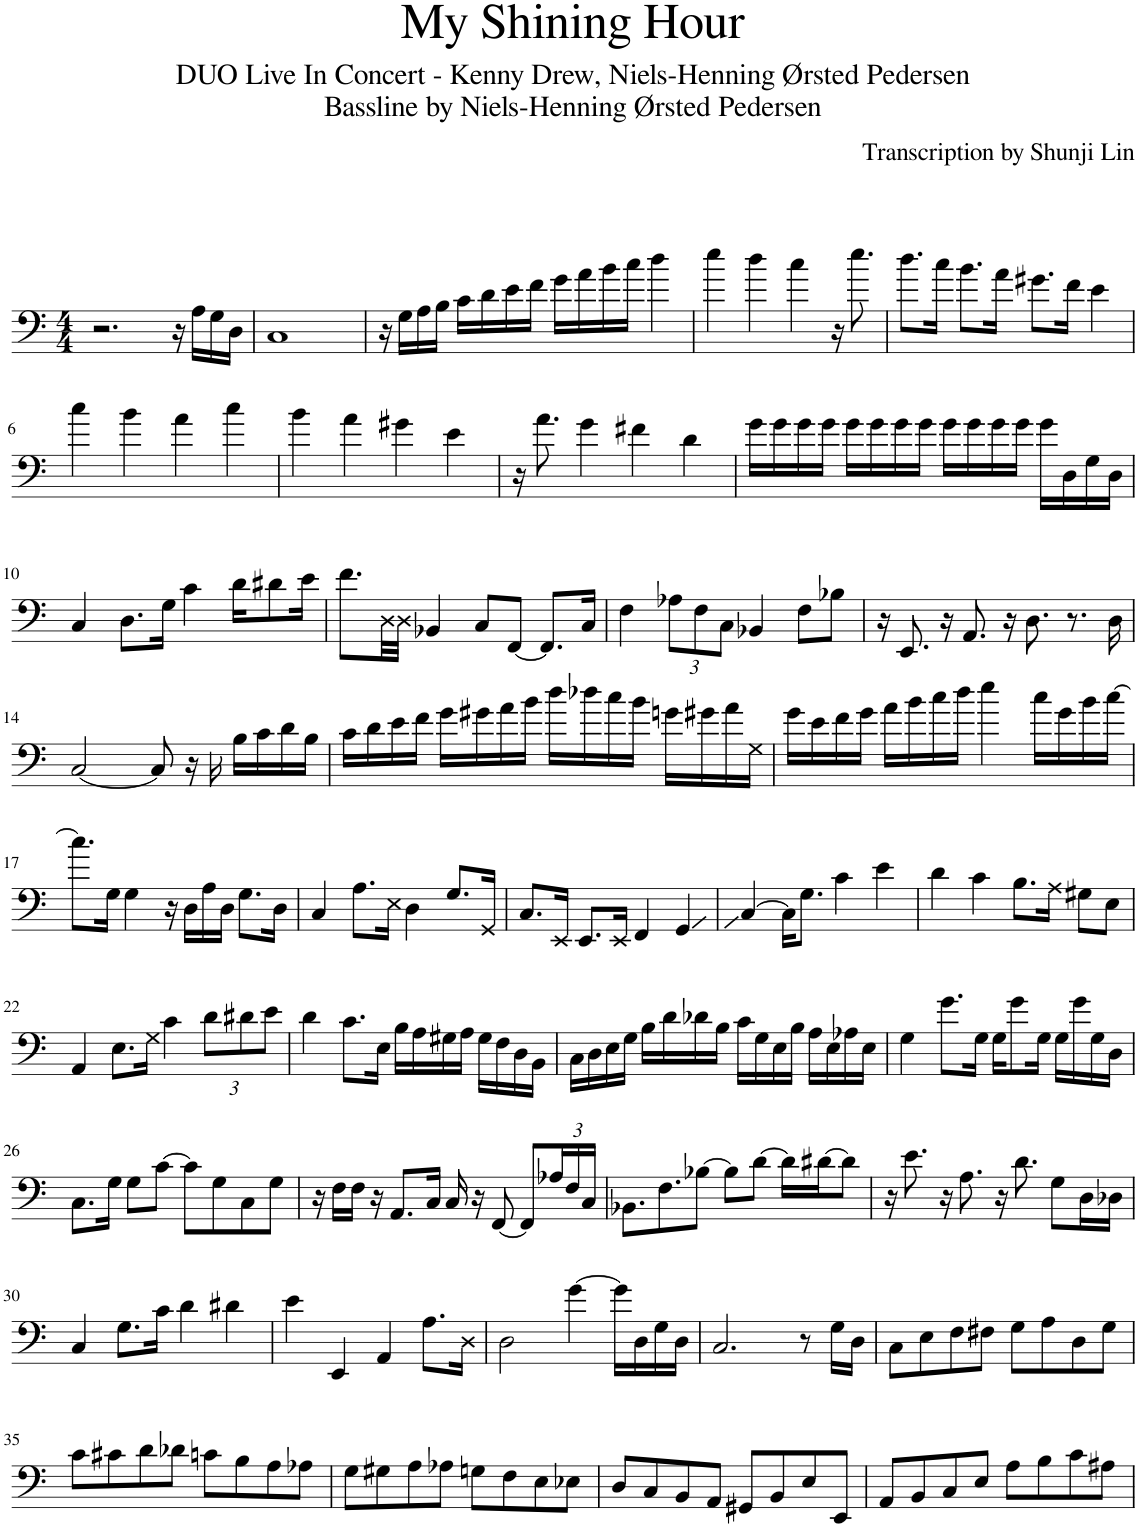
**kern
*part1
*staff1
*I"Piano
*I'Pno.
*clefF4
*k[]
*M4/4
=1
2.r
16r
16A\LL
16G\
16D\JJ
=2
1C
=3
16r
16G\LL
16A\
16B\JJ
16c\LL
16d\
16e\
16f\JJ
16g\LL
16a\
16b\
16cc\JJ
4dd\
=4
4ee\
4dd\
4cc\
16r
8.ee\
=5
8.dd\L
16cc\Jk
8.b\L
16a\Jk
8.g#X\L
16f\Jk
4e\
!!LO:LB:g=z
=6
4cc\
4b\
4a\
4cc\
=7
4b\
4a\
4g#X\
4e\
=8
16r
8.a\
4g\
4f#X\
4d\
=9
16g\LL
16g\
16g\
16g\JJ
16g\LL
16g\
16g\
16g\JJ
16g\LL
16g\
16g\
16g\JJ
16g\LL
16D\
16G\
16D\JJ
!!LO:LB:g=z
=10
4C/
8.D\L
16G\Jk
4c\
16d\KL
8d#X\
16e\Jk
=11
8.f\L
32D\LL
32D\JJJ
4BB-X/
8C/L
[8FF/J
8.FF/L]
16C/Jk
=12
4F\
*Xbrackettup
12A-X\L
12F\
12C\J
4BB-X/
8F\L
8B-X\J
=13
16r
8.EE/
16r
8.AA/
16r
8.D\
8.r
16D\
!!LO:LB:g=z
=14
[2C/
8C/]
16r
16G\
16B\LL
16c\
16d\
16B\JJ
=15
16c\LL
16d\
16e\
16f\JJ
16g\LL
16g#X\
16a\
16b\JJ
16dd\LL
16dd-X\
16cc\
16b\JJ
16gn\LL
16g#X\
16a\
16G\JJ
=16
16g\LL
16e\
16f\
16g\JJ
16a\LL
16b\
16cc\
16dd\JJ
4ee\
16cc\LL
16g\
16b\
[16cc\JJ
!!LO:LB:g=z
=17
8.cc\L]
16G\Jk
4G\
16r
16D\LL
16A\
16D\JJ
8.G\L
16D\Jk
=18
4C/
8.A\L
16E\Jk
4D\
8.G/L
16GG/Jk
=19
8.C/L
16EE/Jk
8.EE/L
16EE/Jk
4FF/
4GG/
=20
[4C/
16C\KL]
8.G\J
4c\
4e\
=21
4d\
4c\
8.B\L
16A\Jk
8G#X\L
8E\J
!!LO:LB:g=z
=22
4AA/
8.E\L
16G\Jk
4c\
12d\L
12d#X\
12e\J
=23
4d\
8.c\L
16E\Jk
16B\LL
16A\
16G#X\
16A\JJ
16G#\LL
16F\
16D\
16BB\JJ
=24
16C\LL
16D\
16E\
16G\JJ
16B\LL
16d\
16d-X\
16B\JJ
16c\LL
16G\
16E\
16B\JJ
16A\LL
16E\
16A-X\
16E\JJ
=25
4G\
8.g\L
16G\Jk
16G\KL
8g\
16G\Jk
16G\LL
16g\
16G\
16D\JJ
!!LO:LB:g=z
=26
8.C\L
16G\Jk
8G\L
[8c\J
8c\L]
8G\
8C\
8G\J
=27
16r
16F\LL
16F\JJ
16r
8.AA/L
16C/Jk
16C/
16r
[8FF/
8FF/L]
24A-X/L
24F/
24C/JJ
=28
8.BB-X\L
8.F\
[8B-X\J
8B-\L]
[8d\J
16d\LL]
[16d#X\J
8d#\J]
=29
16r
8.e\
16r
8.A\
16r
8.d\
8G\L
16D\L
16D-X\JJ
!!LO:LB:g=z
=30
4C/
8.G\L
16c\Jk
4d\
4d#X\
=31
4e\
4EE/
4AA/
8.A\L
16D\Jk
=32
2D\
[4g\
16g\LL]
16D\
16G\
16D\JJ
=33
2.C/
8r
16G\LL
16D\JJ
=34
8C\L
8E\
8F\
8F#X\J
8G\L
8A\
8D\
8G\J
!!LO:LB:g=z
=35
8c\L
8c#X\
8d\
8d-X\J
8cn\L
8B\
8A\
8A-X\J
=36
8G\L
8G#X\
8A\
8A-X\J
8Gn\L
8F\
8E\
8E-X\J
=37
8D/L
8C/
8BB/
8AA/J
8GG#X/L
8BB/
8E/
8EE/J
=38
8AA/L
8BB/
8C/
8E/J
8A\L
8B\
8c\
8A#X\J
=
*-
